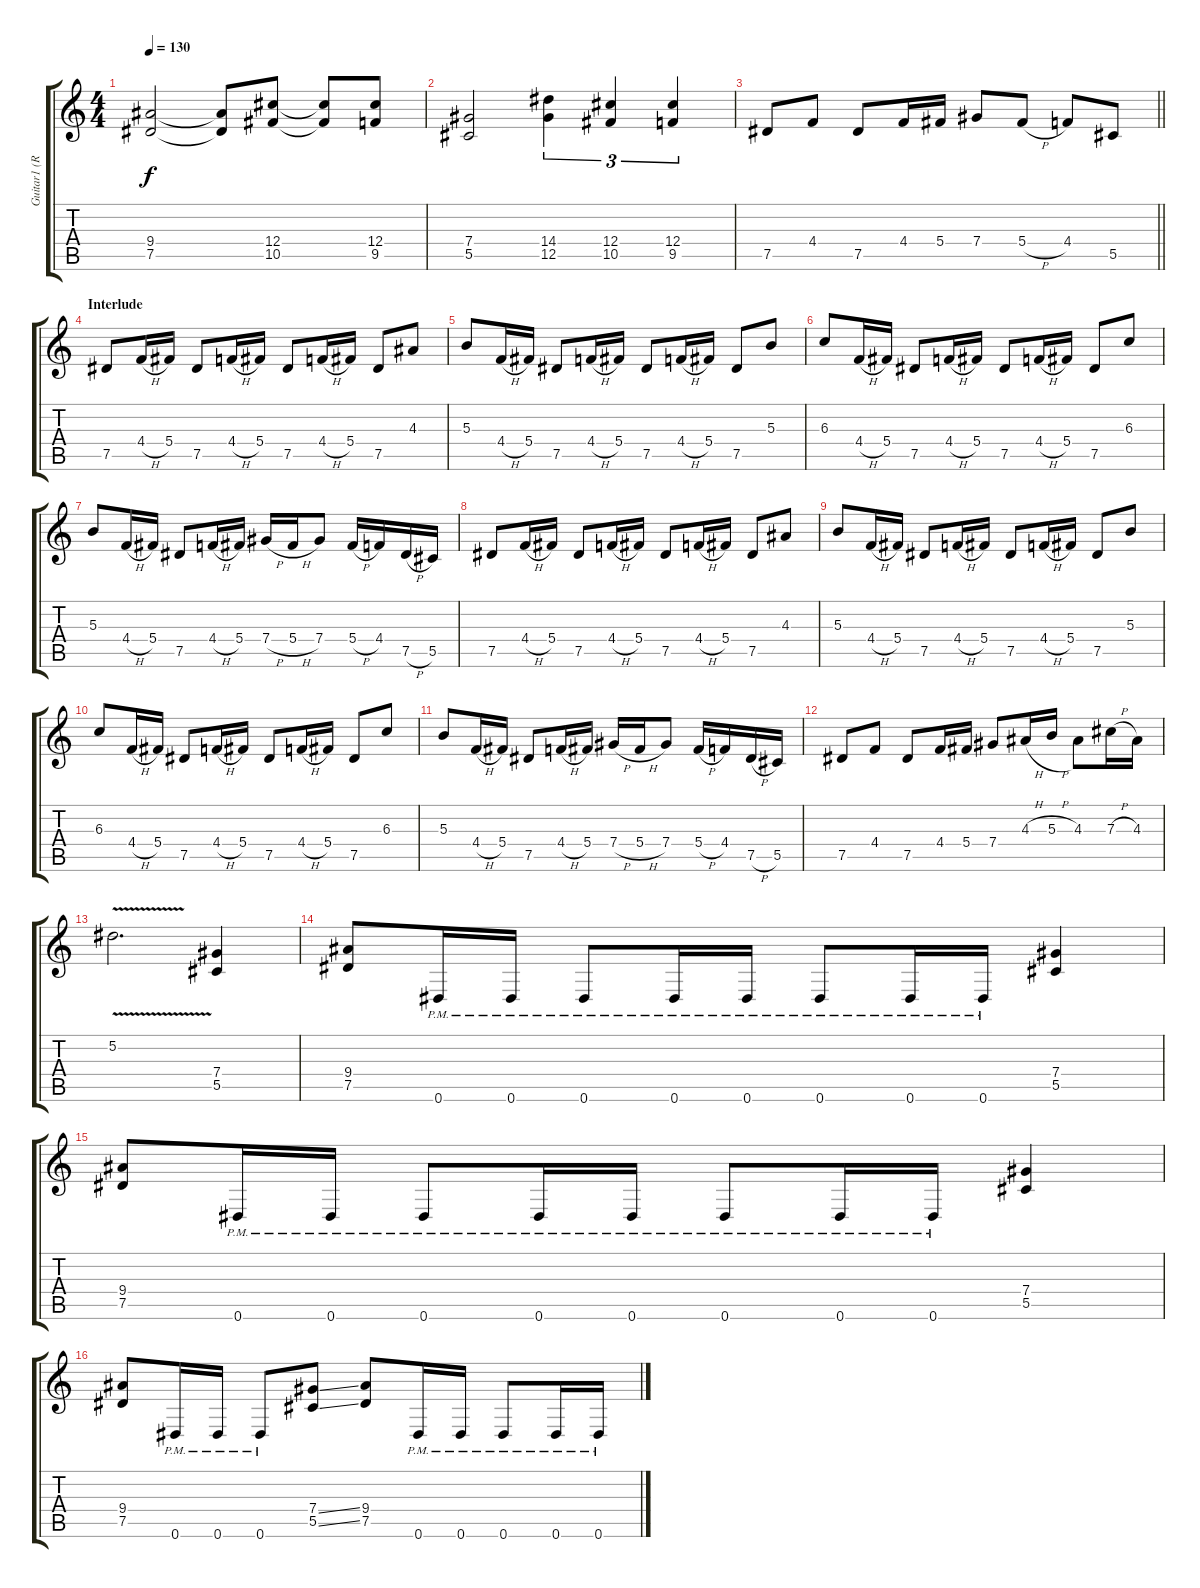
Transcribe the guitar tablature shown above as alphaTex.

\track ("Guitar1 (Rhythm)" "Guitar1 (R") {instrument distortionguitar}
\staff {score tabs}
\tuning (Eb4 Bb3 Gb3 Db3 Ab2 Eb2) {hide}
\ts (4 4)
\tempo 130
\clef g2
\ks c
(9.4 7.5).2{dy f} (9.4{t} 7.5{t}).8 (12.4 10.5).8 (12.4{t} 10.5{t}).8 (12.4 9.5).8 |
(7.4 5.5).2 (14.4 12.5).4{tu (3 2)} (12.4 10.5).4{tu (3 2)} (12.4 9.5).4{tu (3 2)} |
\barLineRight lightlight
7.5.8 4.4.8 7.5.8 4.4.16 5.4.16 7.4.8 5.4{h}.8 4.4.8 5.5.8 |
\section ("" "Interlude")
7.5.8 4.4{h}.16 5.4.16 7.5.8 4.4{h}.16 5.4.16 7.5.8 4.4{h}.16 5.4.16 7.5.8 4.3.8 |
5.3.8 4.4{h}.16 5.4.16 7.5.8 4.4{h}.16 5.4.16 7.5.8 4.4{h}.16 5.4.16 7.5.8 5.3.8 |
6.3.8 4.4{h}.16 5.4.16 7.5.8 4.4{h}.16 5.4.16 7.5.8 4.4{h}.16 5.4.16 7.5.8 6.3.8 |
5.3.8 4.4{h}.16 5.4.16 7.5.8 4.4{h}.16 5.4.16 7.4{h}.16 5.4{h}.16 7.4.8 5.4{h}.16 4.4.16 7.5{h}.16 5.5.16 |
7.5.8 4.4{h}.16 5.4.16 7.5.8 4.4{h}.16 5.4.16 7.5.8 4.4{h}.16 5.4.16 7.5.8 4.3.8 |
5.3.8 4.4{h}.16 5.4.16 7.5.8 4.4{h}.16 5.4.16 7.5.8 4.4{h}.16 5.4.16 7.5.8 5.3.8 |
6.3.8 4.4{h}.16 5.4.16 7.5.8 4.4{h}.16 5.4.16 7.5.8 4.4{h}.16 5.4.16 7.5.8 6.3.8 |
5.3.8 4.4{h}.16 5.4.16 7.5.8 4.4{h}.16 5.4.16 7.4{h}.16 5.4{h}.16 7.4.8 5.4{h}.16 4.4.16 7.5{h}.16 5.5.16 |
7.5.8 4.4.8 7.5.8 4.4.16 5.4.16 7.4.8 4.3{h}.16 5.3{h}.16 4.3.8 7.3{h}.16 4.3.16 |
5.2{v}.2{d} (7.4 5.5).4 |
(9.4 7.5).8 0.6{pm}.16 0.6{pm}.16 0.6{pm}.8 0.6{pm}.16 0.6{pm}.16 0.6{pm}.8 0.6{pm}.16 0.6{pm}.16 (7.4 5.5).4 |
(9.4 7.5).8 0.6{pm}.16 0.6{pm}.16 0.6{pm}.8 0.6{pm}.16 0.6{pm}.16 0.6{pm}.8 0.6{pm}.16 0.6{pm}.16 (7.4 5.5).4 |
(9.4 7.5).8 0.6{pm}.16 0.6{pm}.16 0.6{pm}.8 (7.4{ss} 5.5{ss}).8 (9.4 7.5).8 0.6{pm}.16 0.6{pm}.16 0.6{pm}.8 0.6{pm}.16 0.6{pm}.16
